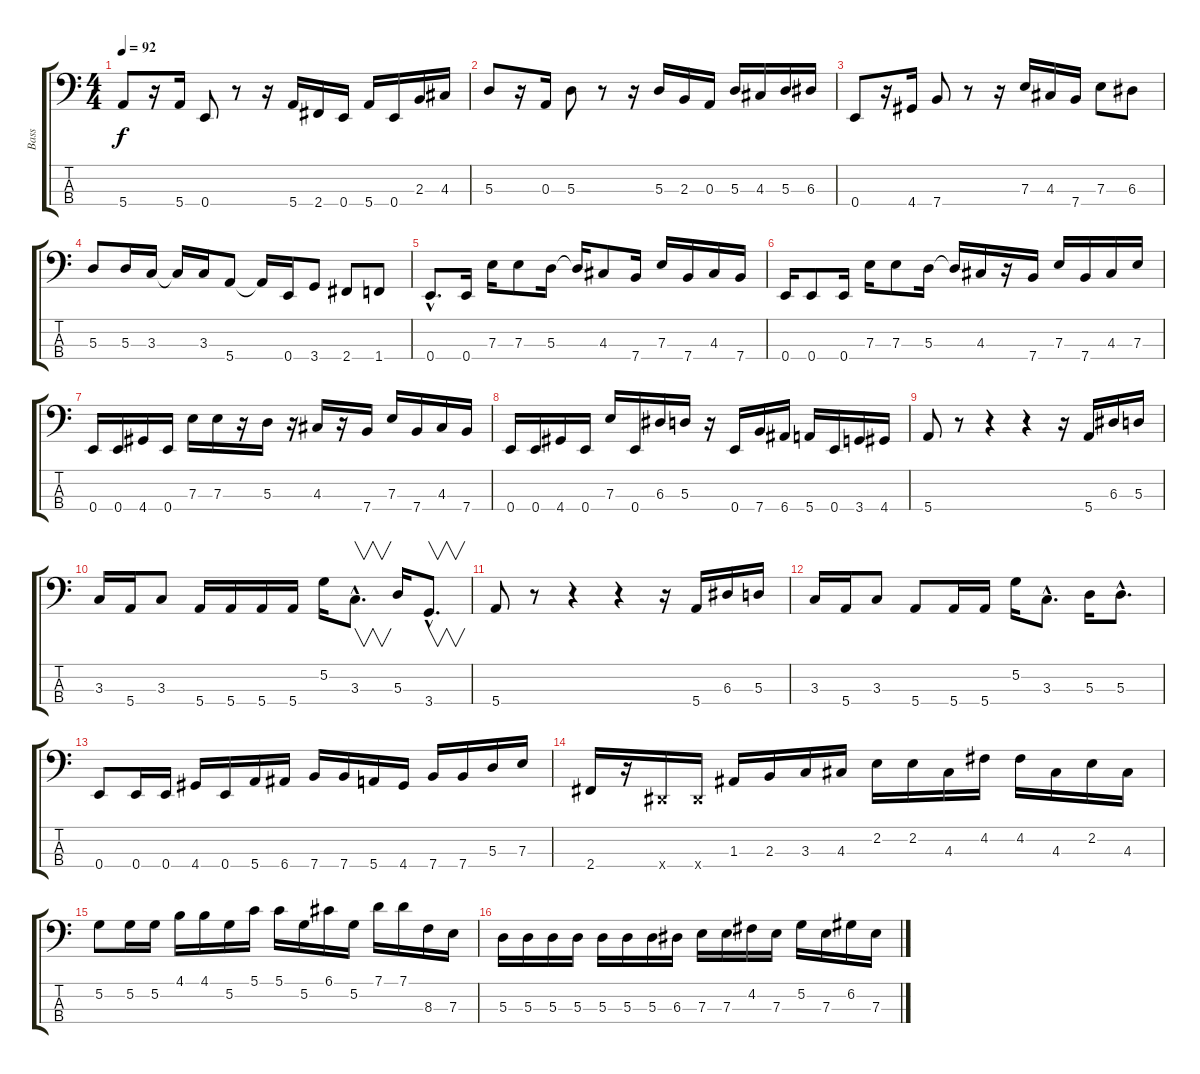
\track ("Bass" "Bass") {instrument electricbasspick}
\staff {score tabs}
\tuning (G2 D2 A1 E1) {hide}
\ts (4 4)
\tempo 92
\clef f4
\ks c
5.4.8{dy f} r.16 5.4.16 0.4.8 r.8 r.16 5.4.16 2.4.16 0.4.16 5.4.16 0.4.16 2.3.16 4.3.16 |
5.3.8 r.16 0.3.16 5.3.8 r.8 r.16 5.3.16 2.3.16 0.3.16 5.3.16 4.3.16 5.3.16 6.3.16 |
0.4.8 r.16 4.4.16 7.4.8 r.8 r.16 7.3.16 4.3.16 7.4.16 7.3.8 6.3.8 |
5.3.8 5.3.16 3.3.16 3.3{t}.16 3.3.16 5.4.8 5.4{t}.16 0.4.16 3.4.8 2.4.8 1.4.8 |
0.4{hac}.8{d} 0.4.16 7.3.16 7.3.8 5.3.16 5.3{t}.16 4.3.8 7.4.16 7.3.16 7.4.16 4.3.16 7.4.16 |
0.4.16 0.4.8 0.4.16 7.3.16 7.3.8 5.3.16 5.3{t}.16 4.3.16 r.16 7.4.16 7.3.16 7.4.16 4.3.16 7.3.16 |
0.4.16 0.4.16 4.4.16 0.4.16 7.3.16 7.3.16 r.16 5.3.16 r.16 4.3.16 r.16 7.4.16 7.3.16 7.4.16 4.3.16 7.4.16 |
0.4.16 0.4.16 4.4.16 0.4.16 7.3.16 0.4.16 6.3.16 5.3.16 r.16 0.4.16 7.4.16 6.4.16 5.4.16 0.4.16 3.4.16 4.4.16 |
5.4.8 r.8 r.4 r.4 r.16 5.4.16 6.3.16 5.3.16 |
3.3.16 5.4.16 3.3.8 5.4.16 5.4.16 5.4.16 5.4.16 5.2.16 3.3{hac}.8{v d} 5.3.16 3.4{hac}.8{v d} |
5.4.8 r.8 r.4 r.4 r.16 5.4.16 6.3.16 5.3.16 |
3.3.16 5.4.16 3.3.8 5.4.8 5.4.16 5.4.16 5.2.16 3.3{hac}.8{d} 5.3.16 5.3{hac}.8{d} |
0.4.8 0.4.16 0.4.16 4.4.16 0.4.16 5.4.16 6.4.16 7.4.16 7.4.16 5.4.16 4.4.16 7.4.16 7.4.16 5.3.16 7.3.16 |
2.4.16 r.16 -1.4{x}.16 -1.4{x}.16 1.3.16 2.3.16 3.3.16 4.3.16 2.2.16 2.2.16 4.3.16 4.2.16 4.2.16 4.3.16 2.2.16 4.3.16 |
5.2.8 5.2.16 5.2.16 4.1.16 4.1.16 5.2.16 5.1.16 5.1.16 5.2.16 6.1.16 5.2.16 7.1.16 7.1.16 8.3.16 7.3.16 |
5.3.16 5.3.16 5.3.16 5.3.16 5.3.16 5.3.16 5.3.16 6.3.16 7.3.16 7.3.16 4.2.16 7.3.16 5.2.16 7.3.16 6.2.16 7.3.16
